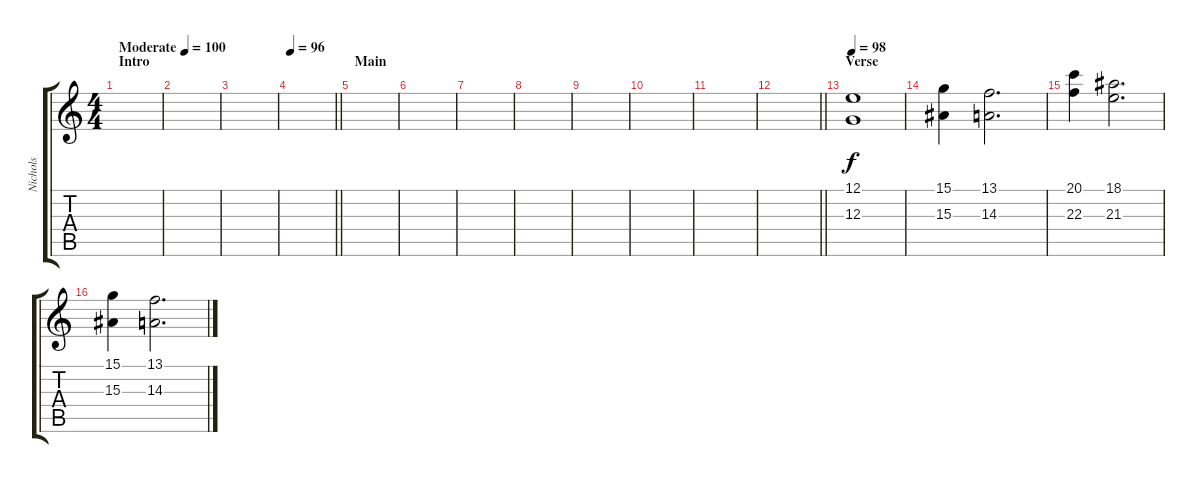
\track ("Nichols" "Nichols") {instrument tremolostrings}
\staff {score tabs}
\tuning (E4 B3 G3 D3 A2 E2) {hide}
\ts (4 4)
\section ("" "Intro")
\tempo (100 "Moderate")
\clef g2
\ks c
|
|
|
\tempo 96
\barLineRight lightlight
|
\section ("" "Main")
|
|
|
|
|
|
|
\barLineRight lightlight
|
\section ("" "Verse")
\tempo 98
(12.1 12.3).1 |
(15.1 15.3).4 (13.1 14.3).2{d} |
(20.1 22.3).4 (18.1 21.3).2{d} |
(15.1 15.3).4 (13.1 14.3).2{d}
